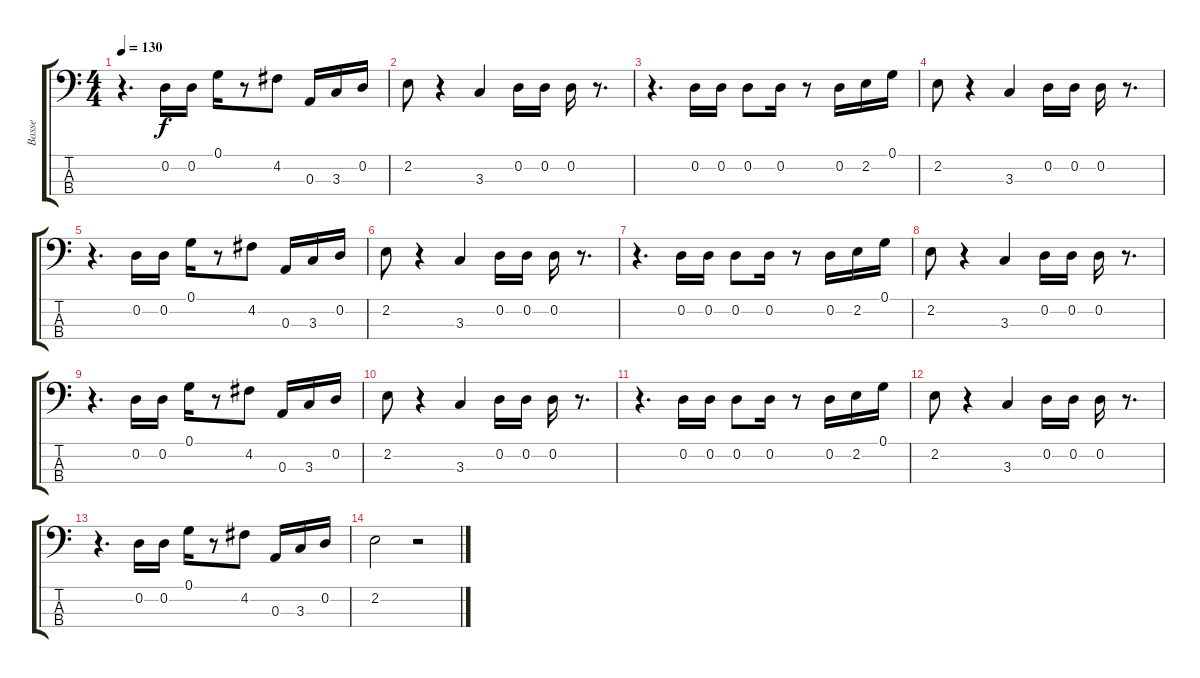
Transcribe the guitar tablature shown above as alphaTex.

\track ("Basse" "Basse") {instrument fretlessbass}
\staff {score tabs}
\tuning (G2 D2 A1 E1) {hide}
\ts (4 4)
\tempo 130
\clef f4
\ks c
r.4{d dy f} 0.2.16 0.2.16 0.1.16 r.8 4.2.8 0.3.16 3.3.16 0.2.16 |
2.2.8 r.4 3.3.4 0.2.16 0.2.16 0.2.16 r.8{d} |
r.4{d} 0.2.16 0.2.16 0.2.8 0.2.16 r.8 0.2.16 2.2.16 0.1.16 |
2.2.8 r.4 3.3.4 0.2.16 0.2.16 0.2.16 r.8{d} |
r.4{d} 0.2.16 0.2.16 0.1.16 r.8 4.2.8 0.3.16 3.3.16 0.2.16 |
2.2.8 r.4 3.3.4 0.2.16 0.2.16 0.2.16 r.8{d} |
r.4{d} 0.2.16 0.2.16 0.2.8 0.2.16 r.8 0.2.16 2.2.16 0.1.16 |
2.2.8 r.4 3.3.4 0.2.16 0.2.16 0.2.16 r.8{d} |
r.4{d} 0.2.16 0.2.16 0.1.16 r.8 4.2.8 0.3.16 3.3.16 0.2.16 |
2.2.8 r.4 3.3.4 0.2.16 0.2.16 0.2.16 r.8{d} |
r.4{d} 0.2.16 0.2.16 0.2.8 0.2.16 r.8 0.2.16 2.2.16 0.1.16 |
2.2.8 r.4 3.3.4 0.2.16 0.2.16 0.2.16 r.8{d} |
r.4{d} 0.2.16 0.2.16 0.1.16 r.8 4.2.8 0.3.16 3.3.16 0.2.16 |
2.2.2 r.2
